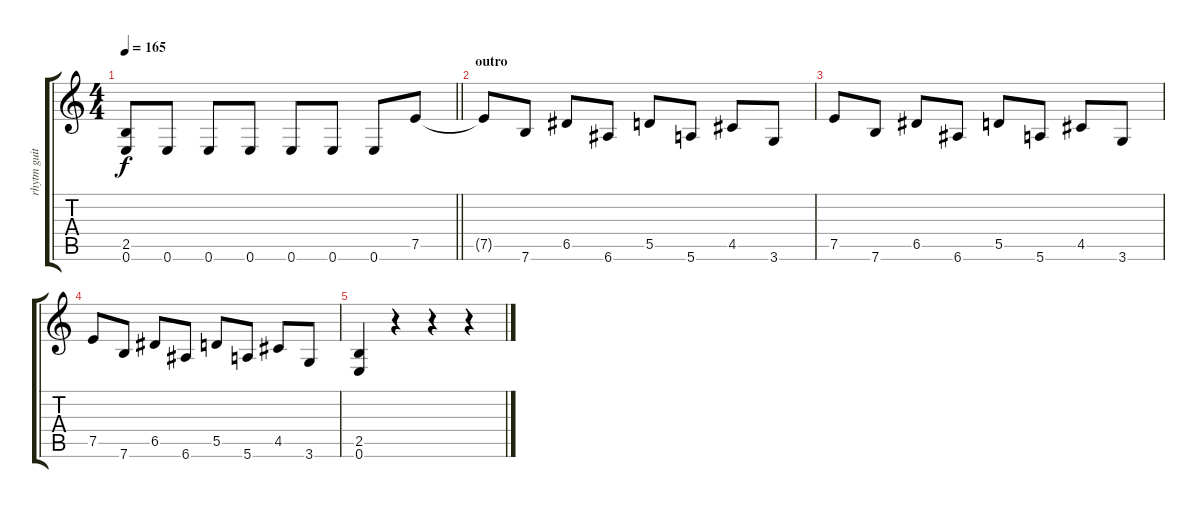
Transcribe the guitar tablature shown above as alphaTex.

\track ("rhytm guitars" "rhytm guit") {instrument distortionguitar}
\staff {score tabs}
\tuning (E4 B3 G3 D3 A2 E2) {hide}
\ts (4 4)
\tempo 165
\clef g2
\barLineRight lightlight
\ks c
(2.5 0.6).8{dy f} 0.6.8 0.6.8 0.6.8 0.6.8 0.6.8 0.6.8 7.5.8 |
\section ("" "outro")
7.5{t}.8 7.6.8 6.5.8 6.6.8 5.5.8 5.6.8 4.5.8 3.6.8 |
7.5.8 7.6.8 6.5.8 6.6.8 5.5.8 5.6.8 4.5.8 3.6.8 |
7.5.8 7.6.8 6.5.8 6.6.8 5.5.8 5.6.8 4.5.8 3.6.8 |
(2.5 0.6).4 r.4 r.4 r.4
